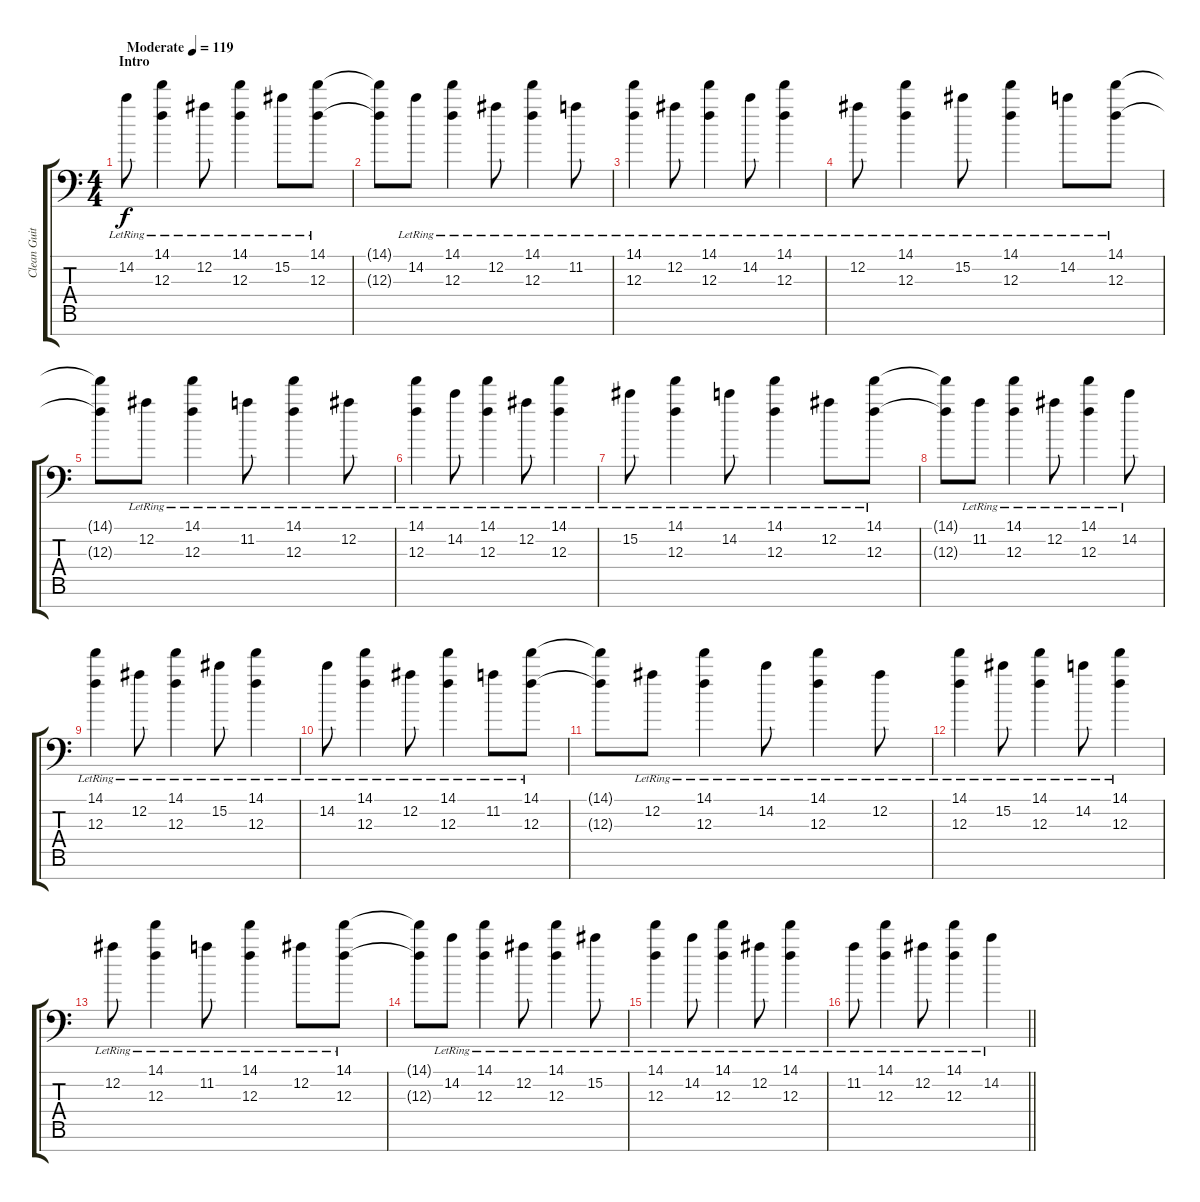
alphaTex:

\track ("Clean Guitar 2" "Clean Guit") {instrument electricguitarclean}
\staff {score tabs}
\tuning (Eb4 Bb3 F3 Eb3 Bb2 F2 F1) {hide}
\ts (4 4)
\section ("" "Intro")
\tempo (119 "Moderate")
\clef f4
\ks c
14.2{lr}.8{dy f volume 13 instrument electricguitarclean} (14.1{lr} 12.3{lr}).4 12.2{lr}.8 (14.1{lr} 12.3{lr}).4 15.2{lr}.8 (14.1{lr} 12.3{lr}).8 |
(14.1{t} 12.3{t}).8 14.2{lr}.8 (14.1{lr} 12.3{lr}).4 12.2{lr}.8 (14.1{lr} 12.3{lr}).4 11.2{lr}.8 |
(14.1{lr} 12.3{lr}).4 12.2{lr}.8 (14.1{lr} 12.3{lr}).4 14.2{lr}.8 (14.1{lr} 12.3{lr}).4 |
12.2{lr}.8 (14.1{lr} 12.3{lr}).4 15.2{lr}.8 (14.1{lr} 12.3{lr}).4 14.2{lr}.8 (14.1{lr} 12.3{lr}).8 |
(14.1{t} 12.3{t}).8 12.2{lr}.8 (14.1{lr} 12.3{lr}).4 11.2{lr}.8 (14.1{lr} 12.3{lr}).4 12.2{lr}.8 |
(14.1{lr} 12.3{lr}).4 14.2{lr}.8 (14.1{lr} 12.3{lr}).4 12.2{lr}.8 (14.1{lr} 12.3{lr}).4 |
15.2{lr}.8 (14.1{lr} 12.3{lr}).4 14.2{lr}.8 (14.1{lr} 12.3{lr}).4 12.2{lr}.8 (14.1{lr} 12.3{lr}).8 |
(14.1{t} 12.3{t}).8 11.2{lr}.8 (14.1{lr} 12.3{lr}).4 12.2{lr}.8 (14.1{lr} 12.3{lr}).4 14.2{lr}.8 |
(14.1{lr} 12.3{lr}).4 12.2{lr}.8 (14.1{lr} 12.3{lr}).4 15.2{lr}.8 (14.1{lr} 12.3{lr}).4 |
14.2{lr}.8 (14.1{lr} 12.3{lr}).4 12.2{lr}.8 (14.1{lr} 12.3{lr}).4 11.2{lr}.8 (14.1{lr} 12.3{lr}).8 |
(14.1{t} 12.3{t}).8 12.2{lr}.8 (14.1{lr} 12.3{lr}).4 14.2{lr}.8 (14.1{lr} 12.3{lr}).4 12.2{lr}.8 |
(14.1{lr} 12.3{lr}).4 15.2{lr}.8 (14.1{lr} 12.3{lr}).4 14.2{lr}.8 (14.1{lr} 12.3{lr}).4 |
12.2{lr}.8 (14.1{lr} 12.3{lr}).4 11.2{lr}.8 (14.1{lr} 12.3{lr}).4 12.2{lr}.8 (14.1{lr} 12.3{lr}).8 |
(14.1{t} 12.3{t}).8 14.2{lr}.8 (14.1{lr} 12.3{lr}).4 12.2{lr}.8 (14.1{lr} 12.3{lr}).4 15.2{lr}.8 |
(14.1{lr} 12.3{lr}).4 14.2{lr}.8 (14.1{lr} 12.3{lr}).4 12.2{lr}.8 (14.1{lr} 12.3{lr}).4 |
\barLineRight lightlight
11.2{lr}.8 (14.1{lr} 12.3{lr}).4 12.2{lr}.8 (14.1{lr} 12.3{lr}).4 14.2{lr}.4
